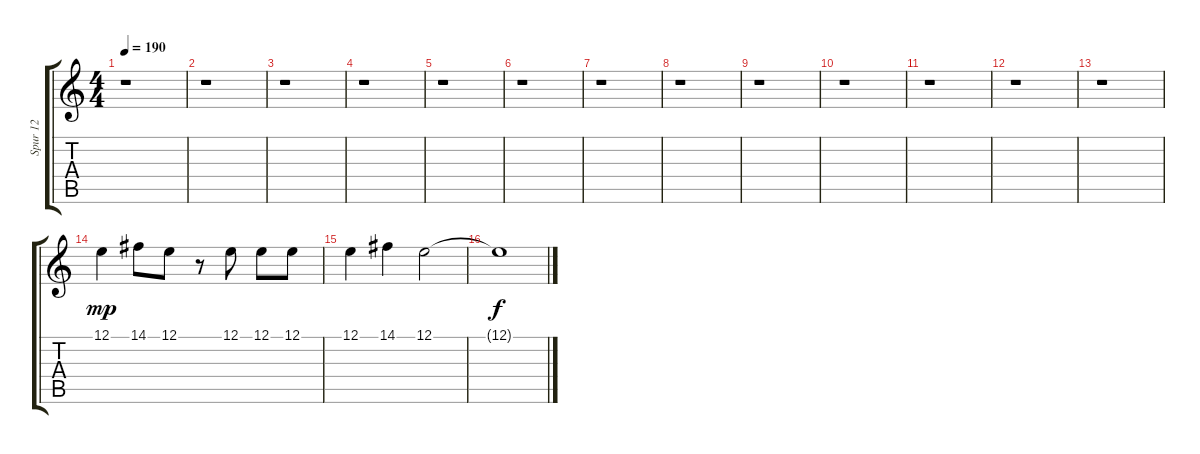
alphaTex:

\track ("Spur 12" "Spur 12") {instrument shamisen}
\staff {score tabs}
\tuning (E4 B3 G3 D3 A2 E2) {hide}
\ts (4 4)
\tempo 190
\clef g2
\ks c
r.1{dy mp instrument shamisen} |
r.1 |
r.1 |
r.1 |
r.1 |
r.1 |
r.1 |
r.1 |
r.1 |
r.1 |
r.1 |
r.1 |
r.1 |
12.1.4 14.1.8 12.1.8 r.8 12.1.8 12.1.8 12.1.8 |
12.1.4 14.1.4 12.1.2 |
12.1{t}.1{dy f}
